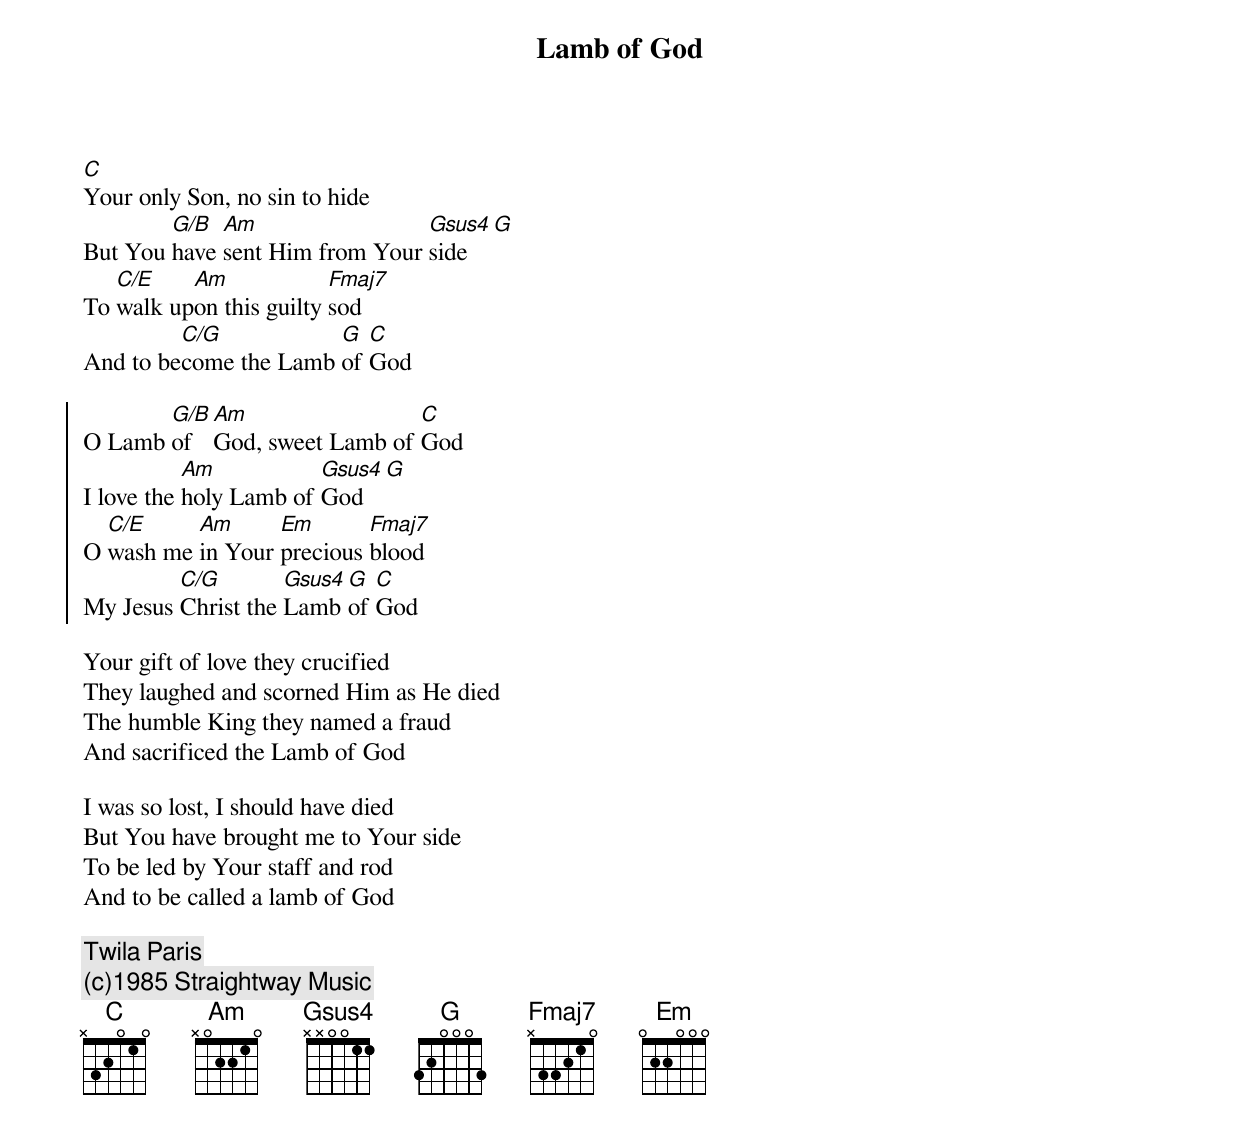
{t:Lamb of God}
[C]Your only Son, no sin to hide
But You [G/B]have [Am]sent Him from Your [Gsus4]side [G]
To [C/E]walk up[Am]on this guilty [Fmaj7]sod
And to be[C/G]come the Lamb [G]of [C]God

{soc}
O Lamb [G/B]of [Am]God, sweet Lamb of [C]God
I love the [Am]holy Lamb of [Gsus4]God [G]
O [C/E]wash me [Am]in Your [Em]precious [Fmaj7]blood
My Jesus [C/G]Christ the [Gsus4]Lamb [G]of [C]God
{eoc}

Your gift of love they crucified
They laughed and scorned Him as He died
The humble King they named a fraud
And sacrificed the Lamb of God

I was so lost, I should have died
But You have brought me to Your side
To be led by Your staff and rod
And to be called a lamb of God

{c:Twila Paris}
{c:(c)1985 Straightway Music}
